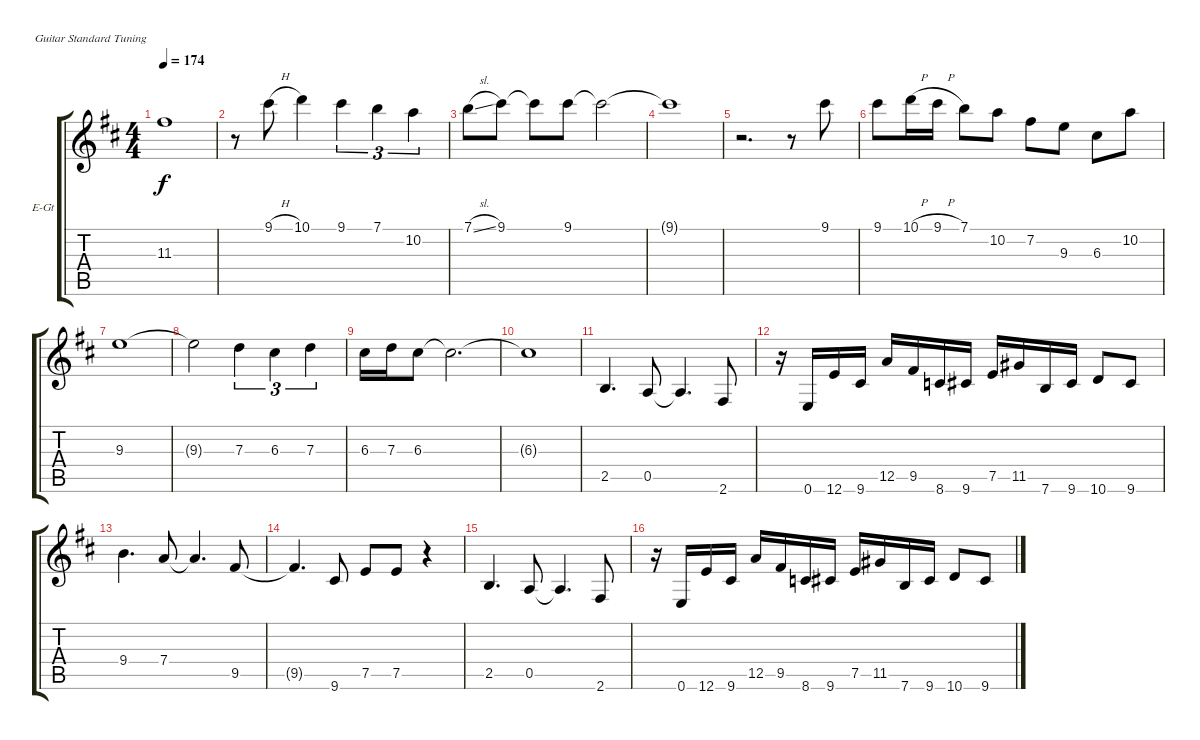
\bracketExtendMode groupsimilarinstruments
\firstSystemTrackNameOrientation horizontal
\otherSystemsTrackNameOrientation horizontal
\track ("Track 1" "E-Gt") {instrument distortionguitar}
\staff {score tabs}
\tuning (E4 B3 G3 D3 A2 E2)
\ts (4 4)
\tempo 174
\clef g2
\ks bminor
11.3{t}.1{dy f} |
r.8 9.1{h}.8 10.1.4 9.1.4{tu (3 2)} 7.1.4{tu (3 2)} 10.2.4{tu (3 2)} |
7.1{sl}.8 9.1.8{beam split} 9.1{t}.8 9.1.8 9.1{t}.2 |
9.1{t}.1 |
r.2{d} r.8 9.1.8 |
9.1.8 10.1{h}.16 9.1{h}.16 7.1.8 10.2.8 7.2.8 9.3.8 6.3.8 10.2.8 |
9.3.1 |
9.3{t}.2 7.3.4{tu (3 2)} 6.3.4{tu (3 2)} 7.3.4{tu (3 2)} |
6.3.16 7.3.16 6.3.8 6.3{t}.2{d} |
6.3{t}.1 |
2.5.4{d} 0.5.8 0.5{t}.4{d} 2.6.8 |
r.16 0.6.16 12.6.16 9.6.16 12.5.16 9.5.16 8.6.16 9.6.16 7.5.16 11.5.16 7.6.16 9.6.16 10.6.8 9.6.8 |
9.4.4{d} 7.4.8 7.4{t}.4{d} 9.5.8 |
9.5{t}.4{d} 9.6.8 7.5.8 7.5.8 r.4 |
2.5.4{d} 0.5.8 0.5{t}.4{d} 2.6.8 |
r.16 0.6.16 12.6.16 9.6.16 12.5.16 9.5.16 8.6.16 9.6.16 7.5.16 11.5.16 7.6.16 9.6.16 10.6.8 9.6.8
